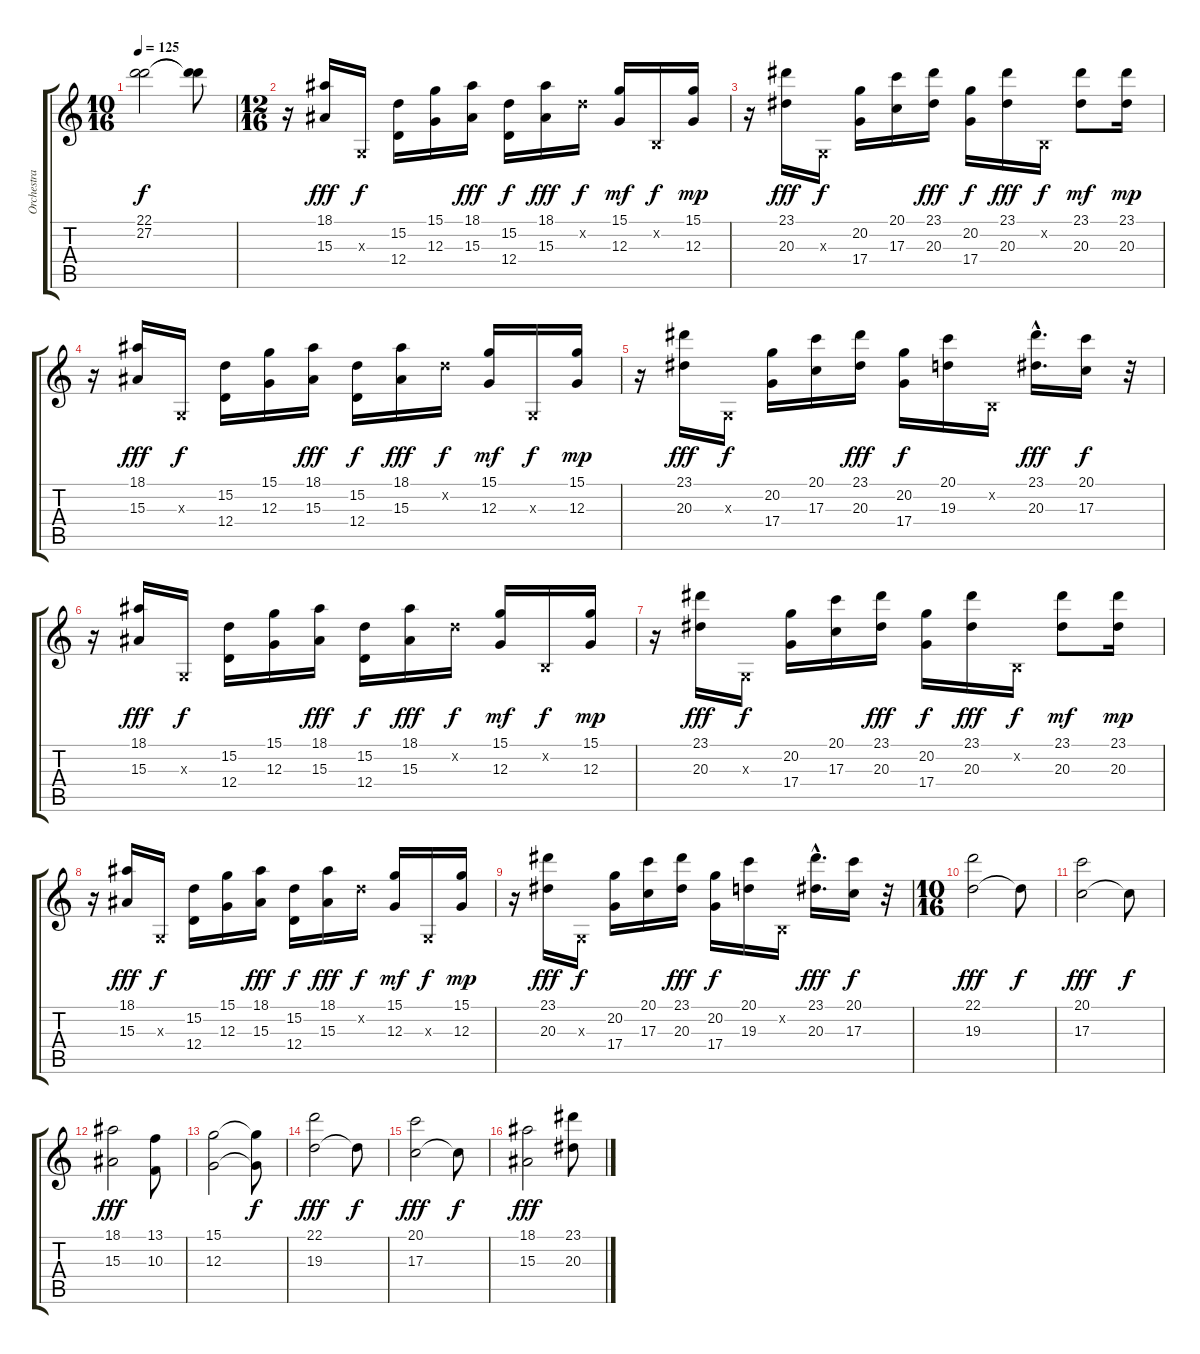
\track ("Orchestra" "Orchestra") {instrument stringensemble1}
\staff {score tabs}
\tuning (E4 B3 G3 D3 A2 E2) {hide}
\ts (10 16)
\tempo 125
\clef g2
\ks c
(22.1 27.2).2{dy f} (22.1{t} 27.2{t}).8 |
\ts (12 16)
r.16 (18.1 15.3).16{dy fff volume 10} 0.3{x}.16{dy f} (15.2 12.4).16 (15.1 12.3).16 (18.1 15.3).16{dy fff} (15.2 12.4).16{dy f} (18.1 15.3).16{dy fff} 15.2{x}.16{dy f} (15.1 12.3).16{dy mf} 0.2{x}.16{dy f} (15.1 12.3).16{dy mp} |
r.16 (23.1 20.3).16{dy fff} 0.3{x}.16{dy f} (20.2 17.4).16 (20.1 17.3).16 (23.1 20.3).16{dy fff} (20.2 17.4).16{dy f} (23.1 20.3).16{dy fff} 0.2{x}.16{dy f} (23.1 20.3).8{dy mf} (23.1 20.3).16{dy mp} |
r.16 (18.1 15.3).16{dy fff} 0.3{x}.16{dy f} (15.2 12.4).16 (15.1 12.3).16 (18.1 15.3).16{dy fff} (15.2 12.4).16{dy f} (18.1 15.3).16{dy fff} 15.2{x}.16{dy f} (15.1 12.3).16{dy mf} 0.3{x}.16{dy f} (15.1 12.3).16{dy mp} |
r.16 (23.1 20.3).16{dy fff} 0.3{x}.16{dy f} (20.2 17.4).16 (20.1 17.3).16 (23.1 20.3).16{dy fff} (20.2 17.4).16{dy f} (20.1 19.3).16 0.2{x}.16 (23.1{hac} 20.3{hac}).16{d dy fff} (20.1 17.3).16{dy f} r.32 |
r.16 (18.1 15.3).16{dy fff volume 10} 0.3{x}.16{dy f} (15.2 12.4).16 (15.1 12.3).16 (18.1 15.3).16{dy fff} (15.2 12.4).16{dy f} (18.1 15.3).16{dy fff} 15.2{x}.16{dy f} (15.1 12.3).16{dy mf} 0.2{x}.16{dy f} (15.1 12.3).16{dy mp} |
r.16 (23.1 20.3).16{dy fff} 0.3{x}.16{dy f} (20.2 17.4).16 (20.1 17.3).16 (23.1 20.3).16{dy fff} (20.2 17.4).16{dy f} (23.1 20.3).16{dy fff} 0.2{x}.16{dy f} (23.1 20.3).8{dy mf} (23.1 20.3).16{dy mp} |
r.16 (18.1 15.3).16{dy fff} 0.3{x}.16{dy f} (15.2 12.4).16 (15.1 12.3).16 (18.1 15.3).16{dy fff} (15.2 12.4).16{dy f} (18.1 15.3).16{dy fff} 15.2{x}.16{dy f} (15.1 12.3).16{dy mf} 0.3{x}.16{dy f} (15.1 12.3).16{dy mp} |
r.16 (23.1 20.3).16{dy fff} 0.3{x}.16{dy f} (20.2 17.4).16 (20.1 17.3).16 (23.1 20.3).16{dy fff} (20.2 17.4).16{dy f} (20.1 19.3).16 0.2{x}.16 (23.1{hac} 20.3{hac}).16{d dy fff} (20.1 17.3).16{dy f} r.32 |
\ts (10 16)
(22.1 19.3).2{dy fff} 19.3{t}.8{dy f} |
(20.1 17.3).2{dy fff} 17.3{t}.8{dy f} |
(18.1 15.3).2{dy fff} (13.1 10.3).8 |
(15.1 12.3).2 (15.1{t} 12.3{t}).8{dy f} |
(22.1 19.3).2{dy fff} 19.3{t}.8{dy f} |
(20.1 17.3).2{dy fff} 17.3{t}.8{dy f} |
(18.1 15.3).2{dy fff} (23.1 20.3).8
